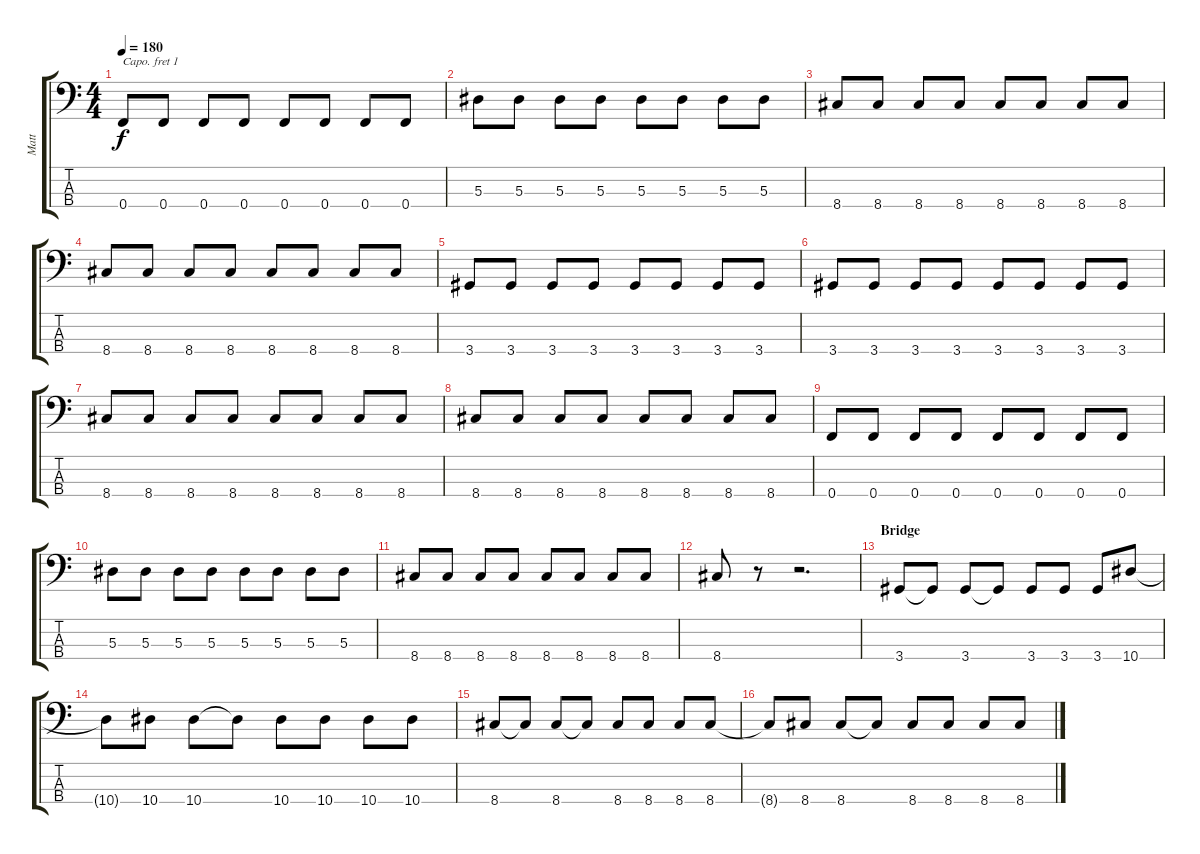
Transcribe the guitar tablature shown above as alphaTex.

\track ("Matt" "Matt") {instrument electricbasspick}
\staff {score tabs}
\capo 1
\tuning (G2 D2 A1 E1) {hide}
\ts (4 4)
\tempo 180
\clef f4
\ks c
0.4.8{dy f} 0.4.8 0.4.8 0.4.8 0.4.8 0.4.8 0.4.8 0.4.8 |
5.3.8 5.3.8 5.3.8 5.3.8 5.3.8 5.3.8 5.3.8 5.3.8 |
8.4.8 8.4.8 8.4.8 8.4.8 8.4.8 8.4.8 8.4.8 8.4.8 |
8.4.8 8.4.8 8.4.8 8.4.8 8.4.8 8.4.8 8.4.8 8.4.8 |
3.4.8 3.4.8 3.4.8 3.4.8 3.4.8 3.4.8 3.4.8 3.4.8 |
3.4.8 3.4.8 3.4.8 3.4.8 3.4.8 3.4.8 3.4.8 3.4.8 |
8.4.8 8.4.8 8.4.8 8.4.8 8.4.8 8.4.8 8.4.8 8.4.8 |
8.4.8 8.4.8 8.4.8 8.4.8 8.4.8 8.4.8 8.4.8 8.4.8 |
0.4.8 0.4.8 0.4.8 0.4.8 0.4.8 0.4.8 0.4.8 0.4.8 |
5.3.8 5.3.8 5.3.8 5.3.8 5.3.8 5.3.8 5.3.8 5.3.8 |
8.4.8 8.4.8 8.4.8 8.4.8 8.4.8 8.4.8 8.4.8 8.4.8 |
8.4.8 r.8 r.2{d} |
\section ("" "Bridge")
3.4.8 3.4{t}.8 3.4.8 3.4{t}.8 3.4.8 3.4.8 3.4.8 10.4.8 |
10.4{t}.8 10.4.8 10.4.8 10.4{t}.8 10.4.8 10.4.8 10.4.8 10.4.8 |
8.4.8 8.4{t}.8 8.4.8 8.4{t}.8 8.4.8 8.4.8 8.4.8 8.4.8 |
8.4{t}.8 8.4.8 8.4.8 8.4{t}.8 8.4.8 8.4.8 8.4.8 8.4.8
